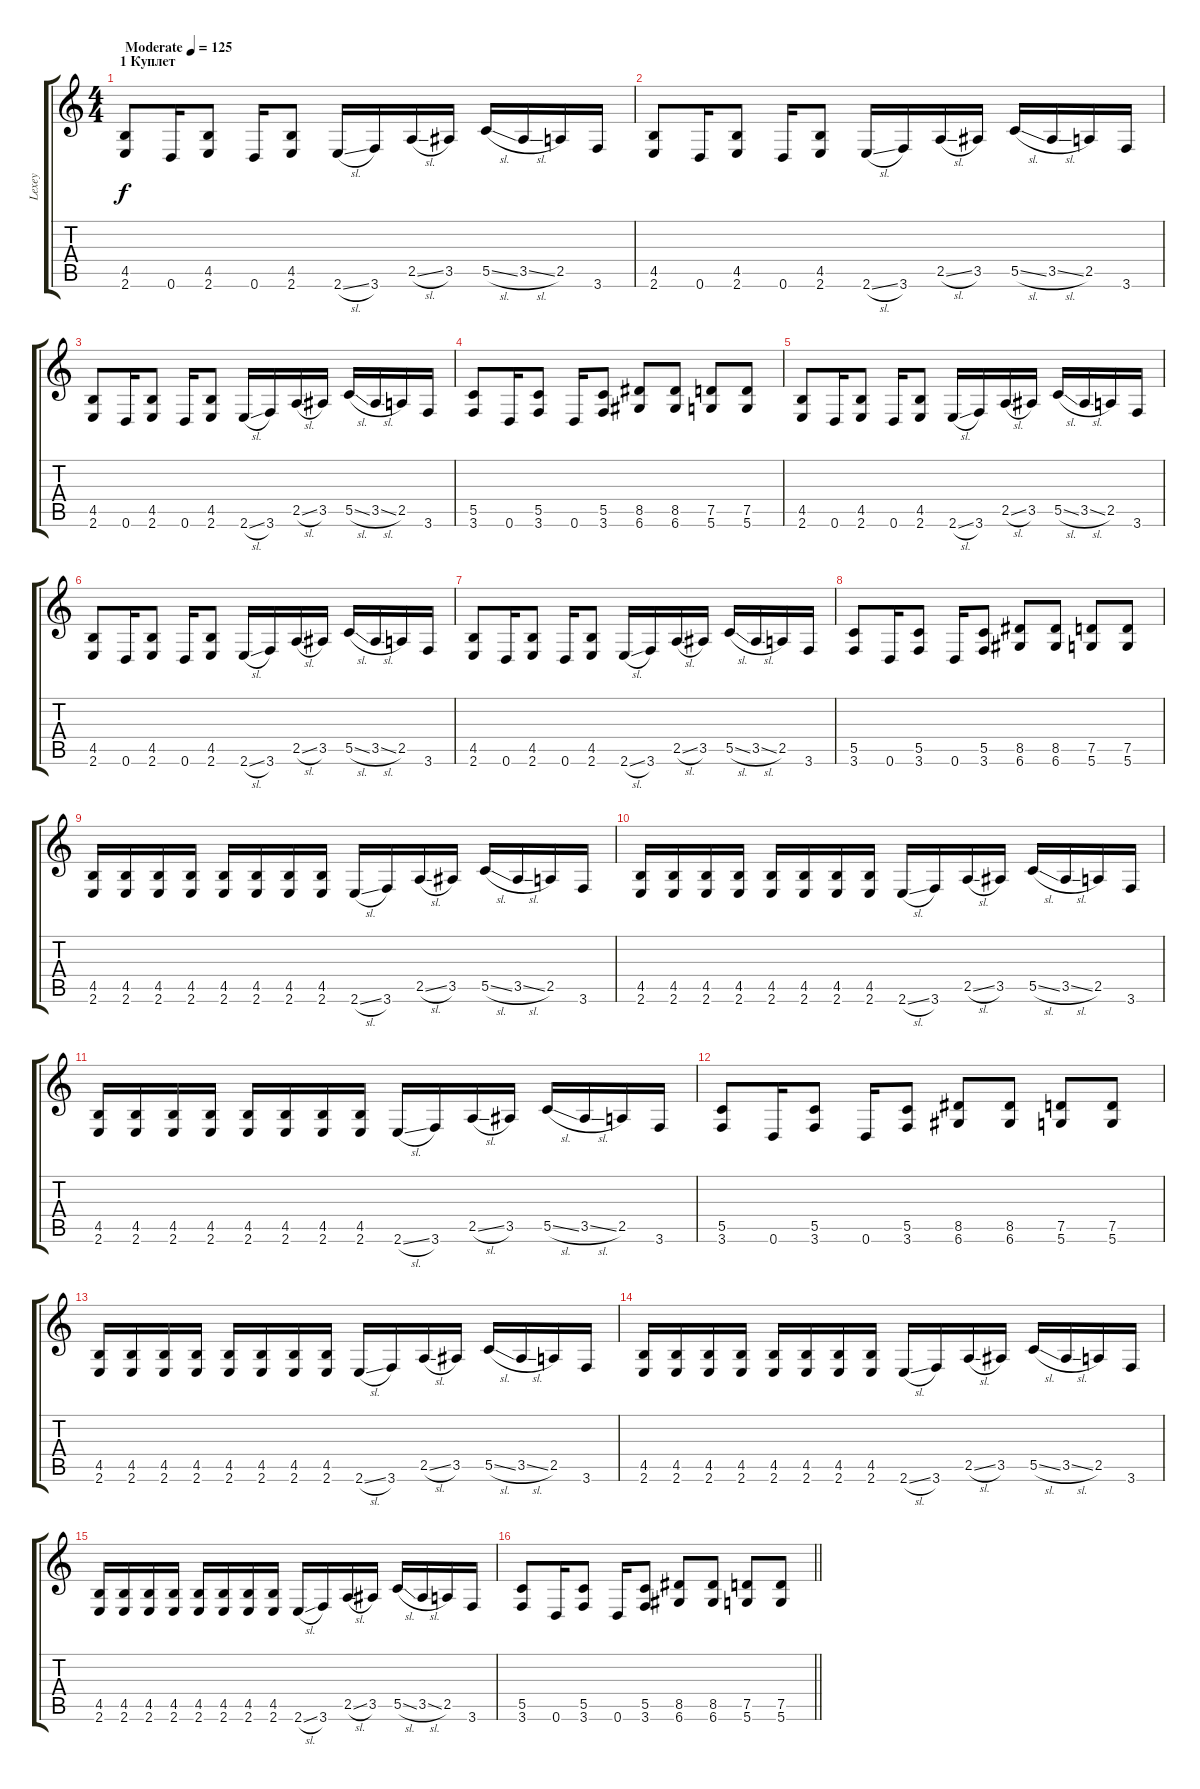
\track ("Lexey" "Lexey") {instrument distortionguitar}
\staff {score tabs}
\tuning (D4 A3 F3 C3 G2 D2) {hide}
\ts (4 4)
\section ("" "1 Куплет")
\tempo (125 "Moderate")
\clef g2
\ks c
(4.5 2.6).8{dy f instrument distortionguitar} 0.6.16 (4.5 2.6).8 0.6.16 (4.5 2.6).8 2.6{sl}.16 3.6.16 2.5{sl}.16 3.5.16 5.5{sl}.16 3.5{sl}.16 2.5.16 3.6.16 |
(4.5 2.6).8 0.6.16 (4.5 2.6).8 0.6.16 (4.5 2.6).8 2.6{sl}.16 3.6.16 2.5{sl}.16 3.5.16 5.5{sl}.16 3.5{sl}.16 2.5.16 3.6.16 |
(4.5 2.6).8 0.6.16 (4.5 2.6).8 0.6.16 (4.5 2.6).8 2.6{sl}.16 3.6.16 2.5{sl}.16 3.5.16 5.5{sl}.16 3.5{sl}.16 2.5.16 3.6.16 |
(5.5 3.6).8 0.6.16 (5.5 3.6).8 0.6.16 (5.5 3.6).8 (8.5 6.6).8 (8.5 6.6).8 (7.5 5.6).8 (7.5 5.6).8 |
(4.5 2.6).8 0.6.16 (4.5 2.6).8 0.6.16 (4.5 2.6).8 2.6{sl}.16 3.6.16 2.5{sl}.16 3.5.16 5.5{sl}.16 3.5{sl}.16 2.5.16 3.6.16 |
(4.5 2.6).8 0.6.16 (4.5 2.6).8 0.6.16 (4.5 2.6).8 2.6{sl}.16 3.6.16 2.5{sl}.16 3.5.16 5.5{sl}.16 3.5{sl}.16 2.5.16 3.6.16 |
(4.5 2.6).8 0.6.16 (4.5 2.6).8 0.6.16 (4.5 2.6).8 2.6{sl}.16 3.6.16 2.5{sl}.16 3.5.16 5.5{sl}.16 3.5{sl}.16 2.5.16 3.6.16 |
(5.5 3.6).8 0.6.16 (5.5 3.6).8 0.6.16 (5.5 3.6).8 (8.5 6.6).8 (8.5 6.6).8 (7.5 5.6).8 (7.5 5.6).8 |
(4.5 2.6).16 (4.5 2.6).16 (4.5 2.6).16 (4.5 2.6).16 (4.5 2.6).16 (4.5 2.6).16 (4.5 2.6).16 (4.5 2.6).16 2.6{sl}.16 3.6.16 2.5{sl}.16 3.5.16 5.5{sl}.16 3.5{sl}.16 2.5.16 3.6.16 |
(4.5 2.6).16 (4.5 2.6).16 (4.5 2.6).16 (4.5 2.6).16 (4.5 2.6).16 (4.5 2.6).16 (4.5 2.6).16 (4.5 2.6).16 2.6{sl}.16 3.6.16 2.5{sl}.16 3.5.16 5.5{sl}.16 3.5{sl}.16 2.5.16 3.6.16 |
(4.5 2.6).16 (4.5 2.6).16 (4.5 2.6).16 (4.5 2.6).16 (4.5 2.6).16 (4.5 2.6).16 (4.5 2.6).16 (4.5 2.6).16 2.6{sl}.16 3.6.16 2.5{sl}.16 3.5.16 5.5{sl}.16 3.5{sl}.16 2.5.16 3.6.16 |
(5.5 3.6).8 0.6.16 (5.5 3.6).8 0.6.16 (5.5 3.6).8 (8.5 6.6).8 (8.5 6.6).8 (7.5 5.6).8 (7.5 5.6).8 |
(4.5 2.6).16 (4.5 2.6).16 (4.5 2.6).16 (4.5 2.6).16 (4.5 2.6).16 (4.5 2.6).16 (4.5 2.6).16 (4.5 2.6).16 2.6{sl}.16 3.6.16 2.5{sl}.16 3.5.16 5.5{sl}.16 3.5{sl}.16 2.5.16 3.6.16 |
(4.5 2.6).16 (4.5 2.6).16 (4.5 2.6).16 (4.5 2.6).16 (4.5 2.6).16 (4.5 2.6).16 (4.5 2.6).16 (4.5 2.6).16 2.6{sl}.16 3.6.16 2.5{sl}.16 3.5.16 5.5{sl}.16 3.5{sl}.16 2.5.16 3.6.16 |
(4.5 2.6).16 (4.5 2.6).16 (4.5 2.6).16 (4.5 2.6).16 (4.5 2.6).16 (4.5 2.6).16 (4.5 2.6).16 (4.5 2.6).16 2.6{sl}.16 3.6.16 2.5{sl}.16 3.5.16 5.5{sl}.16 3.5{sl}.16 2.5.16 3.6.16 |
\barLineRight lightlight
(5.5 3.6).8 0.6.16 (5.5 3.6).8 0.6.16 (5.5 3.6).8 (8.5 6.6).8 (8.5 6.6).8 (7.5 5.6).8 (7.5 5.6).8
